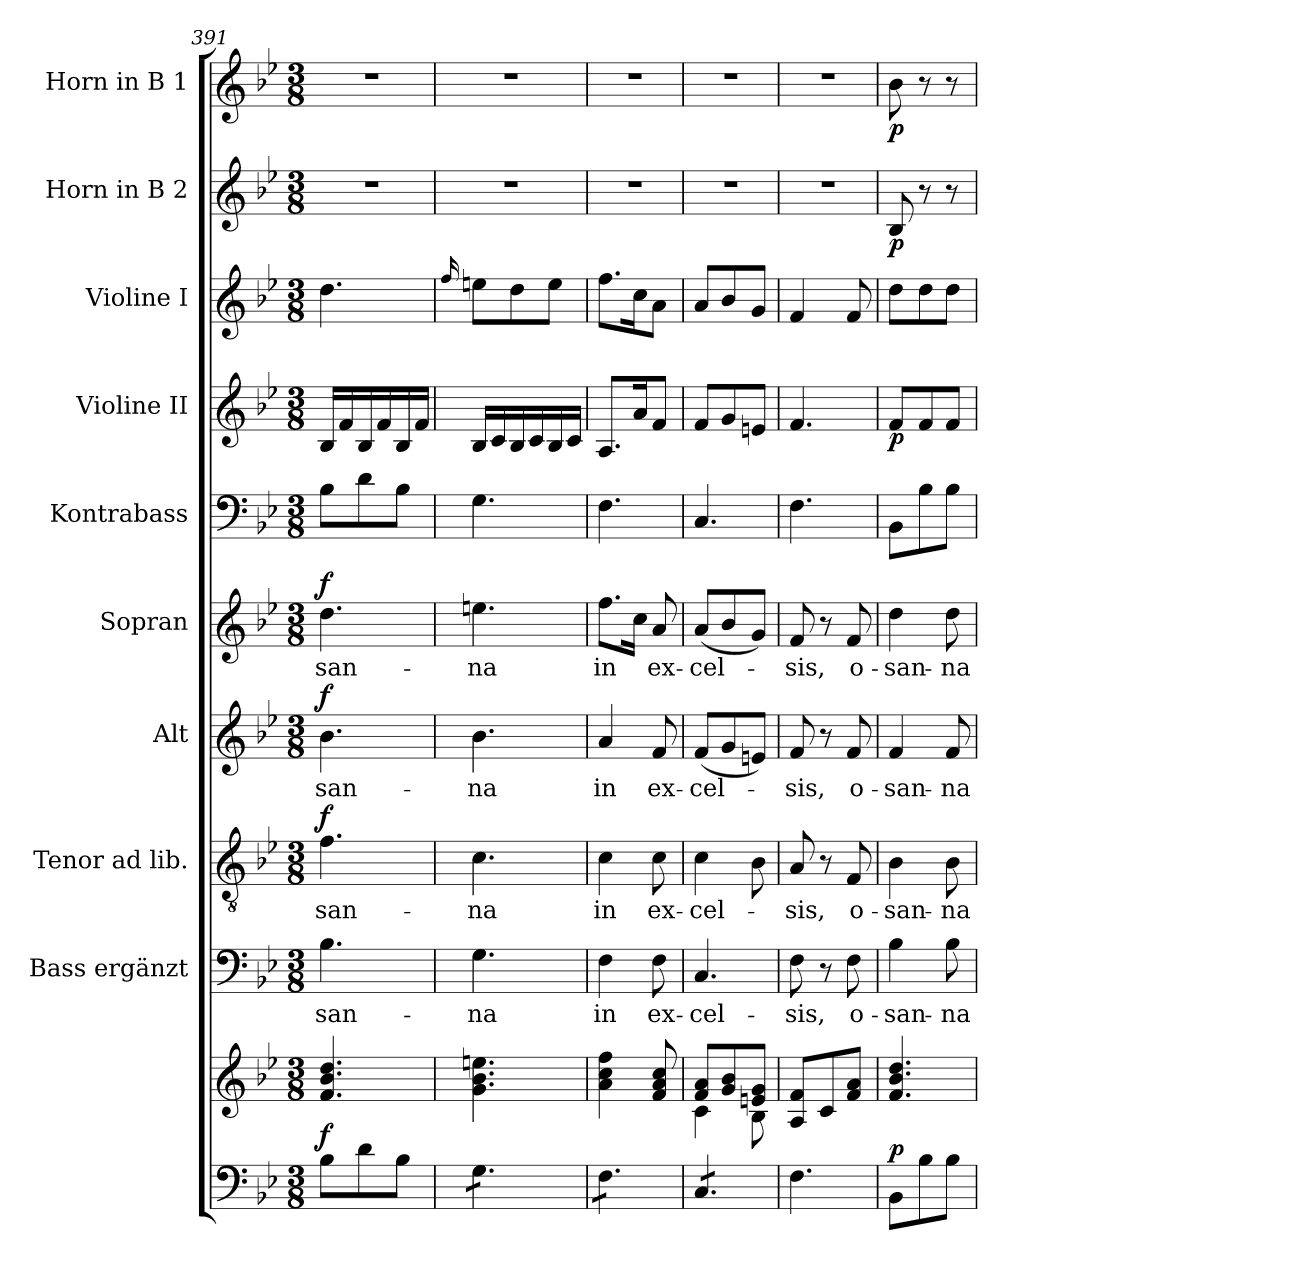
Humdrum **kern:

**kern	**kern	**dynam	**kern	**text	**kern	**text	**dynam	**kern	**text	**dynam	**kern	**text	**dynam	**kern	**kern	**dynam	**kern	**kern	**dynam	**kern	**dynam
*part10	*part10	*part10	*part9	*part9	*part8	*part8	*part8	*part7	*part7	*part7	*part6	*part6	*part6	*part5	*part4	*part4	*part3	*part2	*part2	*part1	*part1
*staff11	*staff10	*staff10/11	*staff9	*staff9	*staff8	*staff8	*staff8	*staff7	*staff7	*staff7	*staff6	*staff6	*staff6	*staff5	*staff4	*staff4	*staff3	*staff2	*staff2	*staff1	*staff1
*	*	*	*I"Bass ergänzt	*	*I"Tenor ad lib.	*	*	*I"Alt	*	*	*I"Sopran	*	*	*I"Kontrabass	*I"Violine II	*	*I"Violine I	*I"Horn in B 2	*	*I"Horn in B 1	*
*	*	*	*I'B.	*	*I'T.	*	*	*I'A.	*	*	*I'S.	*	*	*I'Kb.	*I'Vl. II	*	*I'Vl. I	*	*	*	*
*clefF4	*clefG2	*	*clefF4	*	*clefGv2	*	*	*clefG2	*	*	*clefG2	*	*	*clefF4	*clefG2	*	*clefG2	*clefG2	*	*clefG2	*
*	*	*	*	*	*	*	*	*	*	*	*	*	*	*ITrd7c12	*	*	*	*ITrd8c14	*	*ITrd8c14	*
*k[b-e-]	*k[b-e-]	*	*k[b-e-]	*	*k[b-e-]	*	*	*k[b-e-]	*	*	*k[b-e-]	*	*	*k[b-e-]	*k[b-e-]	*	*k[b-e-]	*k[b-e-]	*	*k[b-e-]	*
*B-:	*B-:	*	*B-:	*	*B-:	*	*	*B-:	*	*	*B-:	*	*	*B-:	*B-:	*	*B-:	*B-:	*	*B-:	*
*M3/8	*M3/8	*	*M3/8	*	*M3/8	*	*	*M3/8	*	*	*M3/8	*	*	*M3/8	*M3/8	*	*M3/8	*M3/8	*	*M3/8	*
=391	=391	=391	=391	=391	=391	=391	=391	=391	=391	=391	=391	=391	=391	=391	=391	=391	=391	=391	=391	=391	=391
!	!	!LO:DY:a=2	!	!LO:LY:b	!	!LO:LY:b	!LO:DY:a	!	!LO:LY:b	!LO:DY:a	!	!LO:LY:b	!LO:DY:a	!	!	!	!	!	!	!	!
8B-\L	4.f/ 4.b-/ 4.dd/	f	4.B-\	-san-	4.f\	-san-	f	4.b-\	-san-	f	4.dd\	-san-	f	8BB-\L	16B-/LL	.	4.dd\	4.r	.	4.r	.
.	.	.	.	.	.	.	.	.	.	.	.	.	.	.	16f/	.	.	.	.	.	.
8d\	.	.	.	.	.	.	.	.	.	.	.	.	.	8D\	16B-/	.	.	.	.	.	.
.	.	.	.	.	.	.	.	.	.	.	.	.	.	.	16f/	.	.	.	.	.	.
8B-\J	.	.	.	.	.	.	.	.	.	.	.	.	.	8BB-\J	16B-/	.	.	.	.	.	.
.	.	.	.	.	.	.	.	.	.	.	.	.	.	.	16f/JJ	.	.	.	.	.	.
=392	=392	=392	=392	=392	=392	=392	=392	=392	=392	=392	=392	=392	=392	=392	=392	=392	=392	=392	=392	=392	=392
.	.	.	.	.	.	.	.	.	.	.	.	.	.	.	.	.	16qqff/	.	.	.	.
!	!	!	!	!LO:LY:b	!	!LO:LY:b	!	!	!LO:LY:b	!	!	!LO:LY:b	!	!	!	!	!	!	!	!	!
*tremolo	*	*	*	*	*	*	*	*	*	*	*	*	*	*	*	*	*	*	*	*	*
8G\L	4.g\ 4.b-\ 4.een\	.	4.G\	-na	4.c\	-na	.	4.b-\	-na	.	4.een\	-na	.	4.GG\	16B-/LL	.	8een\L	4.r	.	4.r	.
.	.	.	.	.	.	.	.	.	.	.	.	.	.	.	16c/	.	.	.	.	.	.
8G\	.	.	.	.	.	.	.	.	.	.	.	.	.	.	16B-/	.	8dd\	.	.	.	.
.	.	.	.	.	.	.	.	.	.	.	.	.	.	.	16c/	.	.	.	.	.	.
8G\J	.	.	.	.	.	.	.	.	.	.	.	.	.	.	16B-/	.	8ee\J	.	.	.	.
.	.	.	.	.	.	.	.	.	.	.	.	.	.	.	16c/JJ	.	.	.	.	.	.
=393	=393	=393	=393	=393	=393	=393	=393	=393	=393	=393	=393	=393	=393	=393	=393	=393	=393	=393	=393	=393	=393
!	!	!	!	!LO:LY:b	!	!LO:LY:b	!	!	!LO:LY:b	!	!	!LO:LY:b	!	!	!	!	!	!	!	!	!
8F\L	4a\ 4cc\ 4ff\	.	4F\	in	4c\	in	.	4a/	in	.	8.ff\L	in	.	4.FF\	8.A/L	.	8.ff\L	4.r	.	4.r	.
8F\	.	.	.	.	.	.	.	.	.	.	.	.	.	.	.	.	.	.	.	.	.
.	.	.	.	.	.	.	.	.	.	.	16cc\Jk	.	.	.	16a/k	.	16cc\k	.	.	.	.
!	!	!	!	!LO:LY:b	!	!LO:LY:b	!	!	!LO:LY:b	!	!	!LO:LY:b	!	!	!	!	!	!	!	!	!
8F\J	8f/ 8a/ 8cc/	.	8F\	ex-	8c\	ex-	.	8f/	ex-	.	8a/	ex-	.	.	8f/J	.	8a\J	.	.	.	.
!!LO:PB:g=z
=394	=394	=394	=394	=394	=394	=394	=394	=394	=394	=394	=394	=394	=394	=394	=394	=394	=394	=394	=394	=394	=394
*	*^	*	*	*	*	*	*	*	*	*	*	*	*	*	*	*	*	*	*	*	*
!	!	!	!	!	!LO:LY:b	!	!LO:LY:b	!	!	!LO:LY:b	!	!	!LO:LY:b	!	!	!	!	!	!	!	!	!
8C/L	8f/ 8a/L	4c\	.	4.C/	-cel-	4c\	-cel-	.	(<8f/L	-cel-	.	(<8a/L	-cel-	.	4.CC/	8f/L	.	8a/L	4.r	.	4.r	.
8C/	8g/ 8b-/	.	.	.	.	.	.	.	8g/	.	.	8b-/	.	.	.	8g/	.	8b-/	.	.	.	.
8C/J	8en/ 8g/J	8B-\	.	.	.	8B-\	.	.	8en/J)	.	.	8g/J)	.	.	.	8en/J	.	8g/J	.	.	.	.
*Xtremolo	*	*	*	*	*	*	*	*	*	*	*	*	*	*	*	*	*	*	*	*	*	*
=395	=395	=395	=395	=395	=395	=395	=395	=395	=395	=395	=395	=395	=395	=395	=395	=395	=395	=395	=395	=395	=395	=395
!	!	!	!	!	!LO:LY:b	!	!LO:LY:b	!	!	!LO:LY:b	!	!	!LO:LY:b	!	!	!	!	!	!	!	!	!
*	*v	*v	*	*	*	*	*	*	*	*	*	*	*	*	*	*	*	*	*	*	*	*
4.F\	8A/ 8f/L	.	8F\	-sis,	8A/	-sis,	.	8f/	-sis,	.	8f/	-sis,	.	4.FF\	4.f/	.	4f/	4.r	.	4.r	.
.	8c/	.	8r	.	8r	.	.	8r	.	.	8r	.	.	.	.	.	.	.	.	.	.
!	!	!	!	!LO:LY:b	!	!LO:LY:b	!	!	!LO:LY:b	!	!	!LO:LY:b	!	!	!	!	!	!	!	!	!
.	8f/ 8a/J	.	8F\	o-	8F/	o-	.	8f/	o-	.	8f/	o-	.	.	.	.	8f/	.	.	.	.
=396	=396	=396	=396	=396	=396	=396	=396	=396	=396	=396	=396	=396	=396	=396	=396	=396	=396	=396	=396	=396	=396
!	!	!LO:DY:a=2	!	!LO:LY:b	!	!LO:LY:b	!	!	!LO:LY:b	!	!	!LO:LY:b	!	!	!	!LO:DY:b	!	!	!LO:DY:b	!	!LO:DY:b
8BB-\L	4.f/ 4.b-/ 4.dd/	p	4B-\	-san-	4B-\	-san-	.	4f/	-san-	.	4dd\	-san-	.	8BBB-\L	8f/L	p	8dd\L	8BB-/	p	8B-\	p
8B-\	.	.	.	.	.	.	.	.	.	.	.	.	.	8BB-\	8f/	.	8dd\	8r	.	8r	.
!	!	!	!	!LO:LY:b	!	!LO:LY:b	!	!	!LO:LY:b	!	!	!LO:LY:b	!	!	!	!	!	!	!	!	!
8B-\J	.	.	8B-\	-na	8B-\	-na	.	8f/	-na	.	8dd\	-na	.	8BB-\J	8f/J	.	8dd\J	8r	.	8r	.
=	=	=	=	=	=	=	=	=	=	=	=	=	=	=	=	=	=	=	=	=	=
*-	*-	*-	*-	*-	*-	*-	*-	*-	*-	*-	*-	*-	*-	*-	*-	*-	*-	*-	*-	*-	*-
